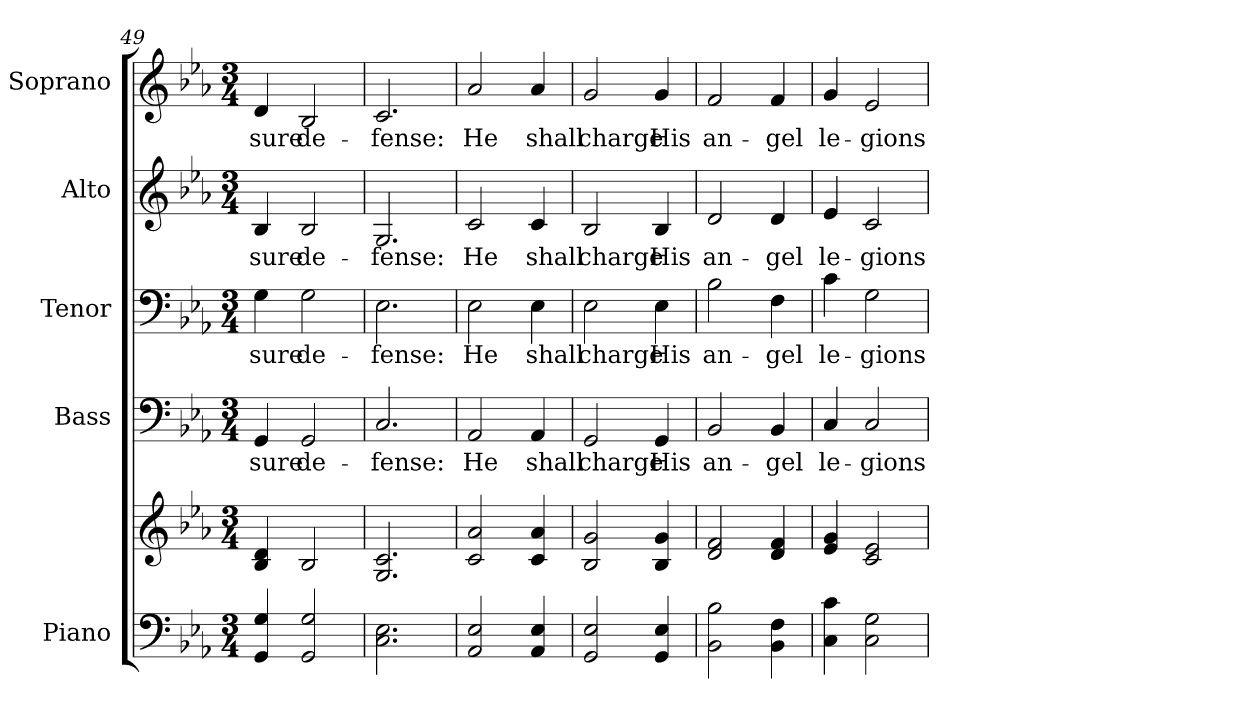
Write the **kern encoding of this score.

**kern	**kern	**kern	**text	**kern	**text	**kern	**text	**kern	**text
*part5	*part5	*part4	*part4	*part3	*part3	*part2	*part2	*part1	*part1
*staff6	*staff5	*staff4	*staff4	*staff3	*staff3	*staff2	*staff2	*staff1	*staff1
*I"Piano	*	*I"Bass	*	*I"Tenor	*	*I"Alto	*	*I"Soprano	*
*I'Pno.	*	*I'B.	*	*I'T.	*	*I'A.	*	*I'S.	*
!!LO:LB:g=z
*clefF4	*clefG2	*clefF4	*	*clefF4	*	*clefG2	*	*clefG2	*
*k[b-e-a-]	*k[b-e-a-]	*k[b-e-a-]	*	*k[b-e-a-]	*	*k[b-e-a-]	*	*k[b-e-a-]	*
*E-:	*E-:	*E-:	*	*E-:	*	*E-:	*	*E-:	*
*M3/4	*M3/4	*M3/4	*	*M3/4	*	*M3/4	*	*M3/4	*
=49	=49	=49	=49	=49	=49	=49	=49	=49	=49
!	!	!	!LO:LY:b:color=#000000	!	!	!	!	!	!
!	!	!	!	!	!LO:LY:b:color=#000000	!	!	!	!
!	!	!	!	!	!	!	!LO:LY:b:color=#000000	!	!
!	!	!	!	!	!	!	!	!	!LO:LY:b:color=#000000
4GGi/ 4Gi	4B-i/ 4di	4GGi/	sure	4Gi\	sure	4B-i/	sure	4di/	sure
!	!	!	!LO:LY:b:color=#000000	!	!	!	!	!	!
!	!	!	!	!	!LO:LY:b:color=#000000	!	!	!	!
!	!	!	!	!	!	!	!LO:LY:b:color=#000000	!	!
!	!	!	!	!	!	!	!	!	!LO:LY:b:color=#000000
2GGi/ 2Gi	2B-i/	2GGi/	de-	2Gi\	de-	2B-i/	de-	2B-i/	de-
=50	=50	=50	=50	=50	=50	=50	=50	=50	=50
!	!	!	!LO:LY:b:color=#000000	!	!	!	!	!	!
!	!	!	!	!	!LO:LY:b:color=#000000	!	!	!	!
!	!	!	!	!	!	!	!LO:LY:b:color=#000000	!	!
!	!	!	!	!	!	!	!	!	!LO:LY:b:color=#000000
2.Ci\ 2.E-i	2.Gi/ 2.ci	2.Ci/	-fense:	2.E-i\	-fense:	2.Gi/	-fense:	2.ci/	-fense:
=51	=51	=51	=51	=51	=51	=51	=51	=51	=51
!	!	!	!LO:LY:b:color=#000000	!	!	!	!	!	!
!	!	!	!	!	!LO:LY:b:color=#000000	!	!	!	!
!	!	!	!	!	!	!	!LO:LY:b:color=#000000	!	!
!	!	!	!	!	!	!	!	!	!LO:LY:b:color=#000000
2AA-i/ 2E-i	2ci/ 2a-i	2AA-i/	He	2E-i\	He	2ci/	He	2a-i/	He
!	!	!	!LO:LY:b:color=#000000	!	!	!	!	!	!
!	!	!	!	!	!LO:LY:b:color=#000000	!	!	!	!
!	!	!	!	!	!	!	!LO:LY:b:color=#000000	!	!
!	!	!	!	!	!	!	!	!	!LO:LY:b:color=#000000
4AA-i/ 4E-i	4ci/ 4a-i	4AA-i/	shall	4E-i\	shall	4ci/	shall	4a-i/	shall
=52	=52	=52	=52	=52	=52	=52	=52	=52	=52
!	!	!	!LO:LY:b:color=#000000	!	!	!	!	!	!
!	!	!	!	!	!LO:LY:b:color=#000000	!	!	!	!
!	!	!	!	!	!	!	!LO:LY:b:color=#000000	!	!
!	!	!	!	!	!	!	!	!	!LO:LY:b:color=#000000
2GGi/ 2E-i	2B-i/ 2gi	2GGi/	charge	2E-i\	charge	2B-i/	charge	2gi/	charge
!	!	!	!LO:LY:b:color=#000000	!	!	!	!	!	!
!	!	!	!	!	!LO:LY:b:color=#000000	!	!	!	!
!	!	!	!	!	!	!	!LO:LY:b:color=#000000	!	!
!	!	!	!	!	!	!	!	!	!LO:LY:b:color=#000000
4GGi/ 4E-i	4B-i/ 4gi	4GGi/	His	4E-i\	His	4B-i/	His	4gi/	His
=53	=53	=53	=53	=53	=53	=53	=53	=53	=53
!	!	!	!LO:LY:b:color=#000000	!	!	!	!	!	!
!	!	!	!	!	!LO:LY:b:color=#000000	!	!	!	!
!	!	!	!	!	!	!	!LO:LY:b:color=#000000	!	!
!	!	!	!	!	!	!	!	!	!LO:LY:b:color=#000000
2BB-i\ 2B-i	2di/ 2fi	2BB-i/	an-	2B-i\	an-	2di/	an-	2fi/	an-
!	!	!	!LO:LY:b:color=#000000	!	!	!	!	!	!
!	!	!	!	!	!LO:LY:b:color=#000000	!	!	!	!
!	!	!	!	!	!	!	!LO:LY:b:color=#000000	!	!
!	!	!	!	!	!	!	!	!	!LO:LY:b:color=#000000
4BB-i\ 4Fi	4di/ 4fi	4BB-i/	-gel	4Fi\	-gel	4di/	-gel	4fi/	-gel
!!LO:PB:g=z
=54	=54	=54	=54	=54	=54	=54	=54	=54	=54
!	!	!	!LO:LY:b:color=#000000	!	!	!	!	!	!
!	!	!	!	!	!LO:LY:b:color=#000000	!	!	!	!
!	!	!	!	!	!	!	!LO:LY:b:color=#000000	!	!
!	!	!	!	!	!	!	!	!	!LO:LY:b:color=#000000
4Ci\ 4ci	4e-i/ 4gi	4Ci/	le-	4ci\	le-	4e-i/	le-	4gi/	le-
!	!	!	!LO:LY:b:color=#000000	!	!	!	!	!	!
!	!	!	!	!	!LO:LY:b:color=#000000	!	!	!	!
!	!	!	!	!	!	!	!LO:LY:b:color=#000000	!	!
!	!	!	!	!	!	!	!	!	!LO:LY:b:color=#000000
2Ci\ 2Gi	2ci/ 2e-i	2Ci/	-gions	2Gi\	-gions	2ci/	-gions	2e-i/	-gions
=	=	=	=	=	=	=	=	=	=
*-	*-	*-	*-	*-	*-	*-	*-	*-	*-
